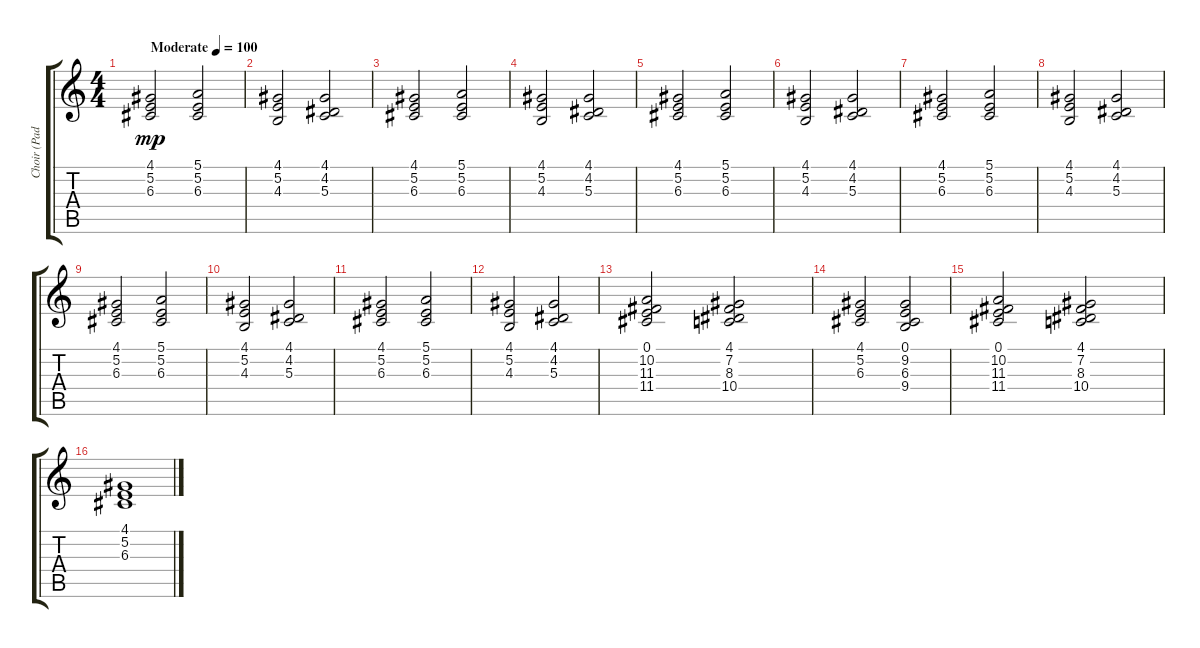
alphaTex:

\track ("Choir (Pad)" "Choir (Pad") {instrument pad4choir}
\staff {score tabs}
\tuning (E4 B3 G3 D3 A2 E2) {hide}
\ts (4 4)
\tempo (100 "Moderate")
\clef g2
\ks c
(4.1 5.2 6.3).2{dy mp instrument pad4choir} (5.1 5.2 6.3).2 |
(4.1 5.2 4.3).2 (4.1 4.2 5.3).2 |
(4.1 5.2 6.3).2 (5.1 5.2 6.3).2 |
(4.1 5.2 4.3).2 (4.1 4.2 5.3).2 |
(4.1 5.2 6.3).2 (5.1 5.2 6.3).2 |
(4.1 5.2 4.3).2 (4.1 4.2 5.3).2 |
(4.1 5.2 6.3).2 (5.1 5.2 6.3).2 |
(4.1 5.2 4.3).2 (4.1 4.2 5.3).2 |
(4.1 5.2 6.3).2 (5.1 5.2 6.3).2 |
(4.1 5.2 4.3).2 (4.1 4.2 5.3).2 |
(4.1 5.2 6.3).2 (5.1 5.2 6.3).2 |
(4.1 5.2 4.3).2 (4.1 4.2 5.3).2 |
(0.1 10.2 11.3 11.4).2 (4.1 7.2 8.3 10.4).2 |
(4.1 5.2 6.3).2 (0.1 9.2 6.3 9.4).2 |
(0.1 10.2 11.3 11.4).2 (4.1 7.2 8.3 10.4).2 |
(4.1 5.2 6.3).1
